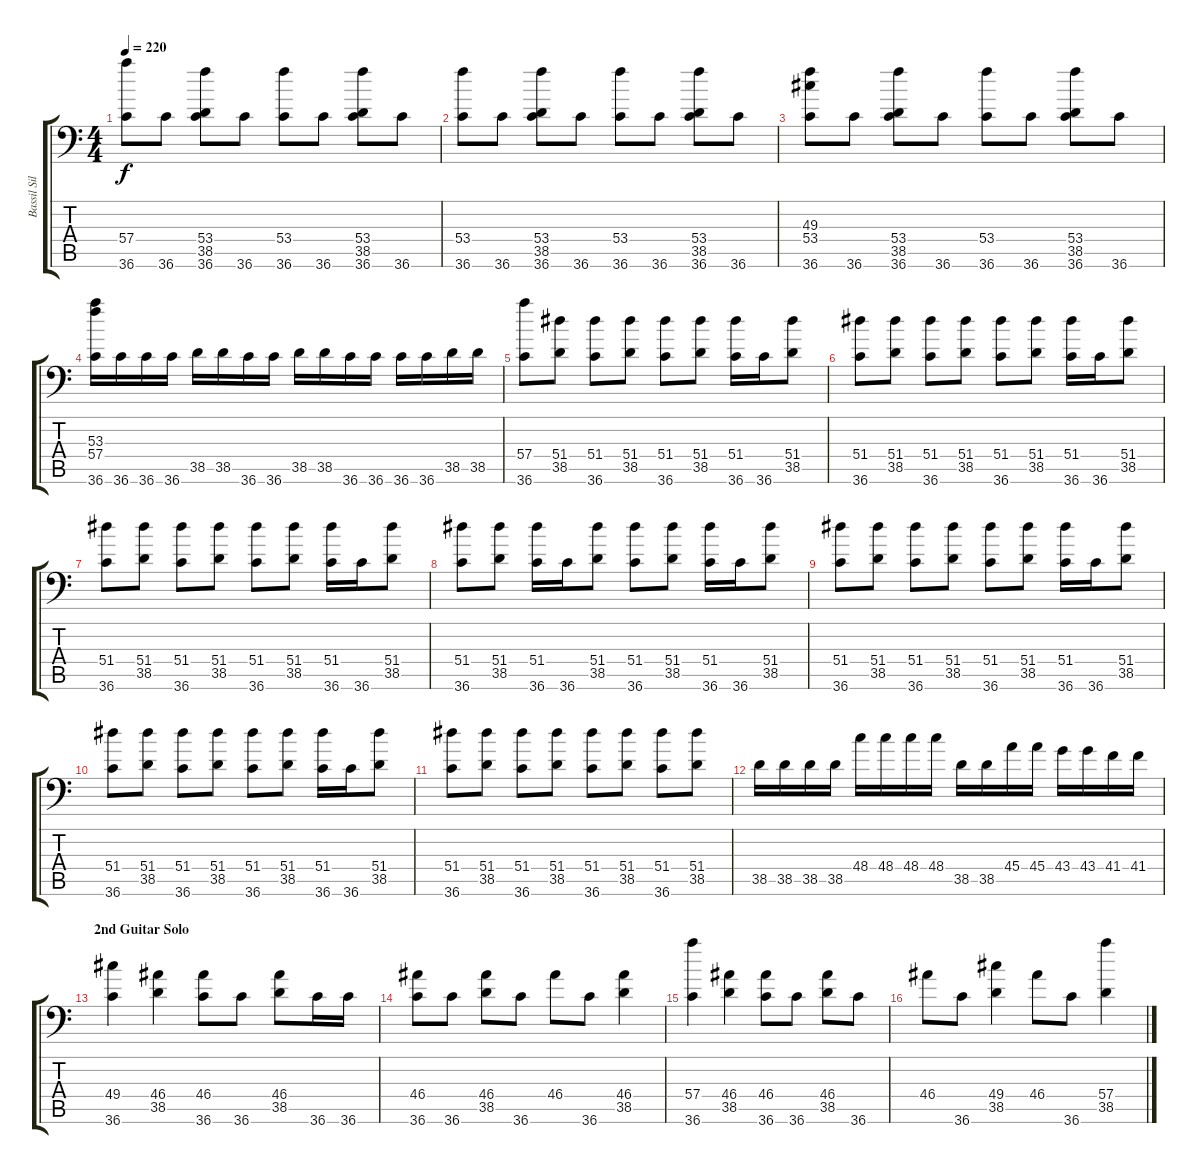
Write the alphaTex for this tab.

\track ("Bassil Silver-Hajo" "Bassil Sil") {instrument acousticgrandpiano}
\staff {score tabs}
\tuning (C-1 C-1 C-1 C-1 C-1 C-1) {hide}
\ts (4 4)
\tempo 220
\clef f4
\ks c
(57.4 36.6).8{dy f} 36.6.8 (53.4 38.5 36.6).8 36.6.8 (53.4 36.6).8 36.6.8 (53.4 38.5 36.6).8 36.6.8 |
(53.4 36.6).8 36.6.8 (53.4 38.5 36.6).8 36.6.8 (53.4 36.6).8 36.6.8 (53.4 38.5 36.6).8 36.6.8 |
(49.3 53.4 36.6).8 36.6.8 (53.4 38.5 36.6).8 36.6.8 (53.4 36.6).8 36.6.8 (53.4 38.5 36.6).8 36.6.8 |
(53.3 57.4 36.6).16 36.6.16 36.6.16 36.6.16 38.5.16 38.5.16 36.6.16 36.6.16 38.5.16 38.5.16 36.6.16 36.6.16 36.6.16 36.6.16 38.5.16 38.5.16 |
(57.4 36.6).8 (51.4 38.5).8 (51.4 36.6).8 (51.4 38.5).8 (51.4 36.6).8 (51.4 38.5).8 (51.4 36.6).16 36.6.16 (51.4 38.5).8 |
(51.4 36.6).8 (51.4 38.5).8 (51.4 36.6).8 (51.4 38.5).8 (51.4 36.6).8 (51.4 38.5).8 (51.4 36.6).16 36.6.16 (51.4 38.5).8 |
(51.4 36.6).8 (51.4 38.5).8 (51.4 36.6).8 (51.4 38.5).8 (51.4 36.6).8 (51.4 38.5).8 (51.4 36.6).16 36.6.16 (51.4 38.5).8 |
(51.4 36.6).8 (51.4 38.5).8 (51.4 36.6).16 36.6.16 (51.4 38.5).8 (51.4 36.6).8 (51.4 38.5).8 (51.4 36.6).16 36.6.16 (51.4 38.5).8 |
(51.4 36.6).8 (51.4 38.5).8 (51.4 36.6).8 (51.4 38.5).8 (51.4 36.6).8 (51.4 38.5).8 (51.4 36.6).16 36.6.16 (51.4 38.5).8 |
(51.4 36.6).8 (51.4 38.5).8 (51.4 36.6).8 (51.4 38.5).8 (51.4 36.6).8 (51.4 38.5).8 (51.4 36.6).16 36.6.16 (51.4 38.5).8 |
(51.4 36.6).8 (51.4 38.5).8 (51.4 36.6).8 (51.4 38.5).8 (51.4 36.6).8 (51.4 38.5).8 (51.4 36.6).8 (51.4 38.5).8 |
38.5.16 38.5.16 38.5.16 38.5.16 48.4.16 48.4.16 48.4.16 48.4.16 38.5.16 38.5.16 45.4.16 45.4.16 43.4.16 43.4.16 41.4.16 41.4.16 |
\section ("" "2nd Guitar Solo")
(49.4 36.6).4 (46.4 38.5).4 (46.4 36.6).8 36.6.8 (46.4 38.5).8 36.6.16 36.6.16 |
(46.4 36.6).8 36.6.8 (46.4 38.5).8 36.6.8 46.4.8 36.6.8 (46.4 38.5).4 |
(57.4 36.6).4 (46.4 38.5).4 (46.4 36.6).8 36.6.8 (46.4 38.5).8 36.6.8 |
46.4.8 36.6.8 (49.4 38.5).4 46.4.8 36.6.8 (57.4 38.5).4
